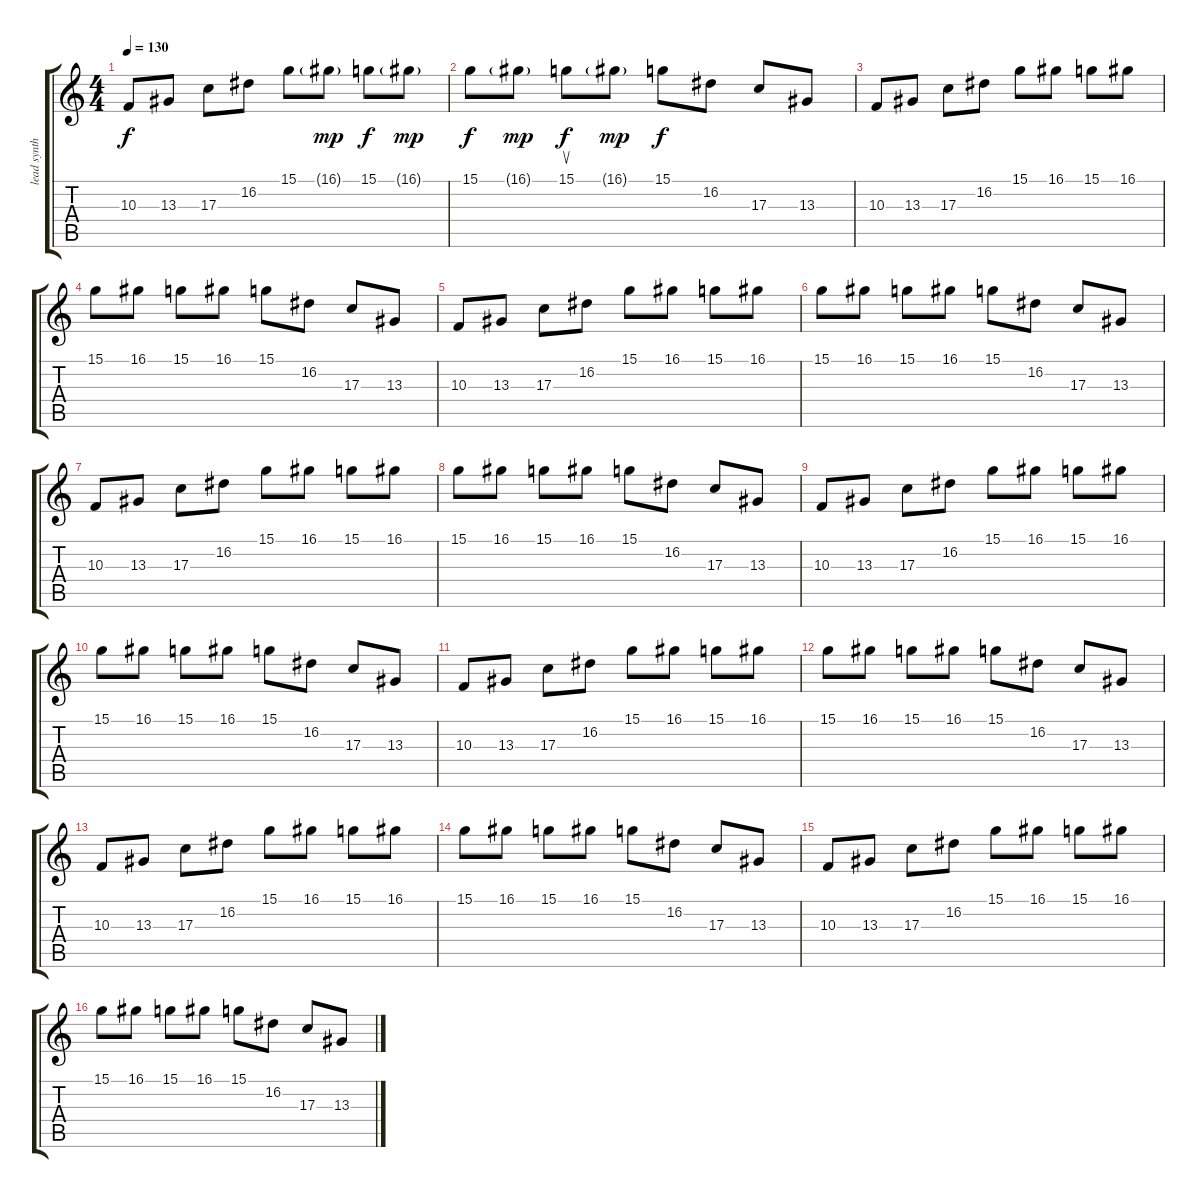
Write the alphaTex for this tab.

\track ("lead synth" "lead synth") {instrument lead8bassandlead}
\staff {score tabs}
\tuning (E4 B3 G3 D3 A2 E2) {hide}
\ts (4 4)
\tempo 130
\clef g2
\ks c
10.3.8{dy f balance 0 instrument tremolostrings} 13.3.8 17.3.8 16.2.8 15.1.8 16.1{g}.8{dy mp} 15.1.8{dy f} 16.1{g}.8{dy mp} |
15.1.8{dy f} 16.1{g}.8{dy mp} 15.1.8{su dy f} 16.1{g}.8{dy mp} 15.1.8{dy f} 16.2.8 17.3.8 13.3.8 |
10.3.8{balance 8 instrument lead8bassandlead} 13.3.8 17.3.8 16.2.8 15.1.8 16.1.8 15.1.8 16.1.8 |
15.1.8 16.1.8 15.1.8 16.1.8 15.1.8 16.2.8 17.3.8 13.3.8 |
10.3.8 13.3.8 17.3.8 16.2.8 15.1.8 16.1.8 15.1.8 16.1.8 |
15.1.8 16.1.8 15.1.8 16.1.8 15.1.8 16.2.8 17.3.8 13.3.8 |
10.3.8 13.3.8 17.3.8 16.2.8 15.1.8 16.1.8 15.1.8 16.1.8 |
15.1.8 16.1.8 15.1.8 16.1.8 15.1.8 16.2.8 17.3.8 13.3.8 |
10.3.8 13.3.8 17.3.8 16.2.8 15.1.8 16.1.8 15.1.8 16.1.8 |
15.1.8 16.1.8 15.1.8 16.1.8 15.1.8 16.2.8 17.3.8 13.3.8 |
10.3.8 13.3.8 17.3.8 16.2.8 15.1.8 16.1.8 15.1.8 16.1.8 |
15.1.8 16.1.8 15.1.8 16.1.8 15.1.8 16.2.8 17.3.8 13.3.8 |
10.3.8 13.3.8 17.3.8 16.2.8 15.1.8 16.1.8 15.1.8 16.1.8 |
15.1.8 16.1.8 15.1.8 16.1.8 15.1.8 16.2.8 17.3.8 13.3.8 |
10.3.8 13.3.8 17.3.8 16.2.8 15.1.8 16.1.8 15.1.8 16.1.8 |
15.1.8 16.1.8 15.1.8 16.1.8 15.1.8 16.2.8 17.3.8 13.3.8
